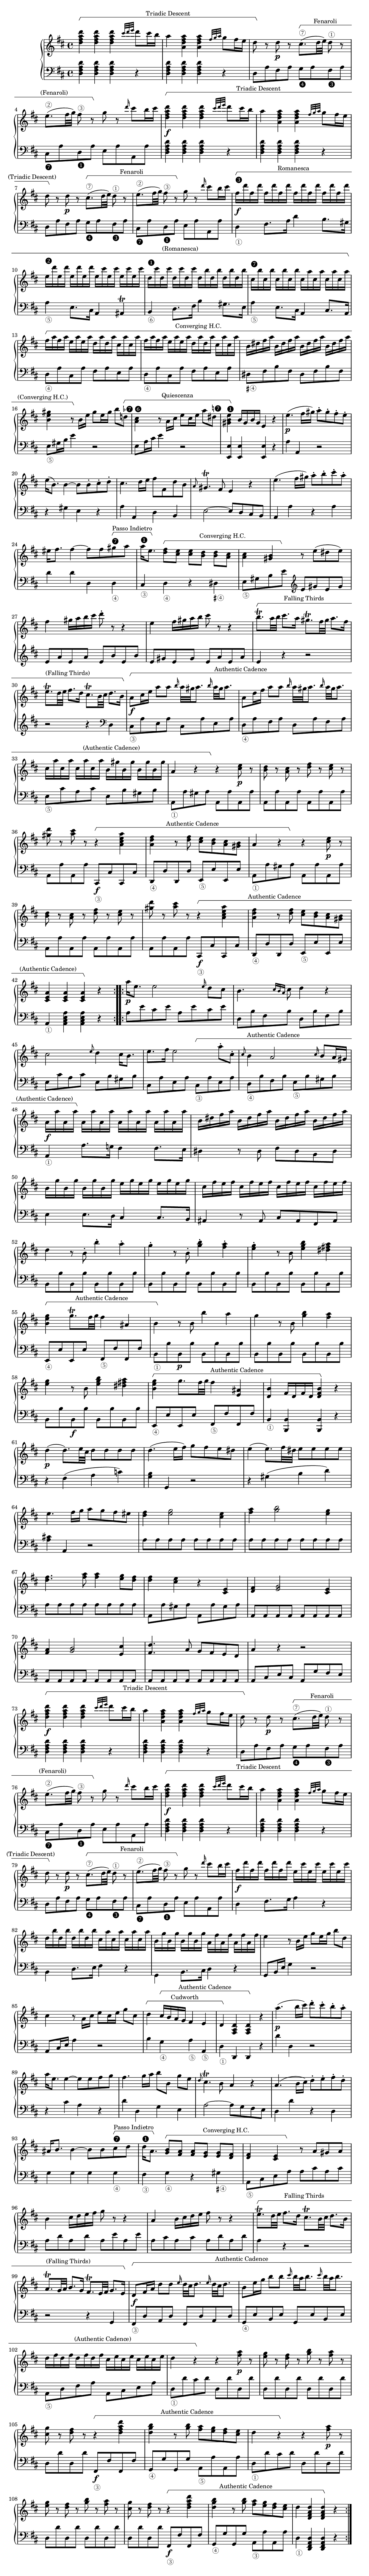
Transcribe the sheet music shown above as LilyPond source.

\version "2.24.0"
\include "../../stylesheets/annotation.ly"
\include "../../stylesheets/score.ly"
\include "../../stylesheets/typography.ly"

piece = "Allegro di molto"

global = {
  \time 4/4
  \key d \major
}

upVoice = \new Voice {
  \relative c' {
    \repeat volta 2 {
      \clef "treble"
      <d'' a fis d>4 \triadicDescent <d a fis d> <d a fis d> \grace { cis32 d e } d8 cis16 b |
      a4 <a fis d a> <a fis d a> \grace { fis32 g a } g8 fis16 e |
      d8 \stopGroup r d \p r cis8. ^\bti \fenaroli ( d32 e ) d8 ^\bdo r |
      e8. ^\bre ( fis32 g ) fis8 ^\bmi r \stopGroup g r \grace { d'16 } cis8 b16 cis |
      <d a fis d>4 \triadicDescent \f <d a fis d> <d a fis d> \grace { cis32 d e } d8 cis16 b |
      a4 <a fis d a> <a fis d a> \grace { fis32 g a } g8 fis16 e |
      d8 \stopGroup r d \p r cis8. ^\bti \fenaroli ( d32 e ) d8 ^\bdo r |
      e8. ^\bre ( fis32 g ) fis8 ^\bmi r \stopGroup g r \grace { d'16 } cis8 b16 cis |
      fis,16 \f \mmi \romanesca d' fis, d' fis, d' fis, d' fis, d' fis, d' fis, d' fis, d' | \barNumberCheck #10
      e,16 \mre d' e, d' e, d' e, d' e, cis' e, cis' e, cis' e, cis' |
      d,16 \mdo cis' d, cis' d, cis' d, cis' d, b' d, b' d, b' d, b' |
      cis,16 \mti b' cis, b' cis, b' cis, b' cis, a' cis, a' cis, a' cis, a' \stopGroup |
      fis16 \converginghc a fis a e a e a d, a' d, a' cis, a' cis, a' |
      fis16 a fis a e a e a d, a' d, a' cis, a' cis, a' |
      b,16 dis fis a b, dis fis a b, dis fis a b, dis fis a |
      <gis e b>4 r8 \stopGroup b,16 e gis8 e16 gis b8 d,! \mties \quiescenza |
      <cis a>4 \mla r8 a16 cis e8 cis16 e a8 dis, \mtina |
      <e b gis>4 \mdo \stopGroup b16 gis b gis e4 r |
      e'4. ( \p fis16 gis ) a8 -. gis -. fis -. e -. | \barNumberCheck #20
      e16 ( b8. ) b4 ~ b8 b -. cis -. d -. |
      cis4. d16 e fis8 fis, d' b |
      \grace { a8 } gis4. \trill fis8 e4 r |
      e'4. ( fis16 gis ) a8 -. b -. cis -. a -. |
      eis16 fis8. fis4 ~ fis8 fis gis \mti \passoIndietro a |
      a16 \mdo e8. \stopGroup <fis d>8 \tweak HorizontalBracket.shorten-pair #'(0 . -3) \converginghc [ <e cis> ] <e cis> [ <d b> ] <d b> [ <cis a> ] |
      <cis a>4 <b gis> \stopGroup r8 e ( dis e ) |
      fis4 gis16 a b cis d8 -. r r4 |
      e,4 fis16 gis a b cis8 r r4 |
      b8. \trill \fallingThirds a32 b cis8. a16 gis8. \trill fis32 gis a8. fis16 | \barNumberCheck #30
      e8. \trill d32 e fis8. d16 cis8. \trill b32 cis d8. b16 \stopGroup |
      a8 \tweak HorizontalBracket.shorten-pair #'(0 . -4.5) \authenticCadence \f cis16 e a8 a \grace { b16 } a32 gis a8. \grace { b16 } a32 gis a8. |
      a,8 d16 fis a8 a \grace { b16 } a32 gis a8. \grace { b16 } a32 gis a8. |
      cis,16 a' cis, a' cis, a' cis, a' b, gis' b, gis' b, gis' b, gis' |
      a,4 r \stopGroup r <e' cis>8 \p r |
      <d b>8 r <cis a> r <fis d> r <e cis> r |
      <d' gis,>8 r <cis a> r r4 \tweak HorizontalBracket.shorten-pair #'(0 . -3) \authenticCadence <a e cis a> |
      <fis d a>4 r8 <fis d> <e cis> <d b> <cis a> <b gis> |
      a4 r \stopGroup r <e' cis>8 \p r |
      <d b>8 r <cis a> r <fis d> r <e cis> r | \barNumberCheck #40
      <d' gis,>8 r <cis a> r r4 \authenticCadence <a e cis a> |
      <fis d a>4 r8 <fis d> <e cis> <d b> <cis a> <b gis> |
      <a e cis>4 <a e cis> <a e cis> \stopGroup r
    }
    \repeat volta 2 {
      a'16 \p e8. e2 \grace { e16 } d8 cis |
      b4. \grace { cis16 b a } cis8 d4 r |
      cis2 \grace { e8 } d4 cis16 b8. |
      e8. fis16 e2 a8 -. \tweak HorizontalBracket.shorten-pair #'(-7.5 . 0) \authenticCadence cis,8 -. |
      \grace { cis8 } b4 a2 \grace { cis16 } b8 a16 gis |
      a16 \f a' a, a' \stopGroup a, a' a, a' a, a' a, a' a, a' a, a' |
      b,16 dis fis a b, dis fis a b, dis fis a b, dis fis a | \barNumberCheck #50
      b,16 g' b, g' b, g' b, g' e g e g e g e g |
      cis,16 fis e fis cis fis e fis cis fis e fis cis fis e fis |
      d4 r8 b -. b'4 -. a -. |
      g4 -. r8 b, -. <b' g>4 -.  <a fis> -. |
      <g e>4 -. r8 b, <b' g e>4 <a fis! dis> |
      <g e b>4 \authenticCadence g8. \trill fis32 g fis4 ais, |
      b4 \stopGroup r8 b b'4 a |
      g4 r8 b, <b' g>4 <a fis> |
      <g e>4 r8 b, <b' g e>4 <a fis! dis> |
      <g e b>4 \authenticCadence g8. fis32 g fis4 <ais, e> | \barNumberCheck #60
      <b d,>4 fis16 d fis d <b' fis d>4 \stopGroup r |
      d4 ( \p d8. ) e32 cis d8 d d d |
      d4. ( e16 fis ) g8 fis e dis |
      e4 ( e8. ) fis32 dis e8 e e e |
      e4. fis16 g a8 g fis eis |
      <fis d>4 <g e>2 <e cis>4 |
      <a fis>4 <b g>2 <g e>4 |
      <fis d>4. <a fis>8 <a fis>4 <g e>8 <fis d> |
      <fis d>4 <e cis> r <e, cis> |
      <fis d>4 <g e>2 <e cis>4 | \barNumberCheck #70
      <a fis>4 <b g>2 <cis e,>4 |
      <d fis,>4. a8 g fis e d |
      a'4 r r2 |
      <d' a fis d>4 \triadicDescent \f <d a fis d> <d a fis d> \grace { cis32 d e } d8 cis16 b |
      a4 <a fis d a> <a fis d a> \grace { fis32 g a } g8 fis16 e |
      d8 \stopGroup r d \p r cis8. ^\bti \fenaroli ( d32 e ) d8 ^\bdo r |
      e8. ^\bre ( fis32 g ) fis8 ^\bmi r \stopGroup g r \grace { d'16 } cis8 [ b16 cis ] |
      <d a fis d>4 \triadicDescent \f <d a fis d> <d a fis d> \grace { cis32 d e } d8 cis16 b |
      a4 <a fis d a>4 <a fis d a> \grace { fis32 g a } g8 fis16 e |
      d8 \stopGroup r d \p r cis8. ^\bti \fenaroli ( d32 e ) d8 ^\bdo r | \barNumberCheck #80
      e8. ^\bre ( fis32 g ) fis8 ^\bmi r \stopGroup g r \grace { d'16 } cis8 b16 cis |
      fis,16 \f d' fis, d' fis, d' fis, d' e, cis' e, cis' e, cis' e, cis' |
      d,16 b' d, b' d, b' d, b' cis, a' cis, a' cis, a' cis, a' |
      b,16 g' b, g' b, g' b, g' a, fis' a, fis' a, fis' a, fis' |
      e4 r8 b16 e g8 e16 g b8 d, |
      cis4 r8 a16 cis e8 cis16 e g8 cis, |
      \revert HorizontalBracket.outside-staff-priority
      d4 cis16 \authenticCadence \tweak HorizontalBracket.shorten-pair #'(-4.5 . 0) \cudworth b a g fis4 e |
      d4 \stopGroup <d a fis> <d a fis> \stopGroup r |
      \override HorizontalBracket.outside-staff-priority = #460
      a''4. ( \p b16 cis ) d8 -. cis -. b -. a -. |
      a16 e8. e4 ~ e8 e fis g | \barNumberCheck #90
      fis4. g16 [ a ] b8 [ b, ] g' [ e ] |
      \grace { d8 } cis4. \trill b8 a4 r |
      a4. ( b16 cis ) d8 -. e -. fis -. d -. |
      ais16 b8. b4 ~ b8 b cis \passoIndietro \mti d |
      d16 \mdo a8. \stopGroup <b g>8 \tweak HorizontalBracket.shorten-pair #'(0 . -3) \converginghc [ <a fis> ] <a fis> [ <g e> ] <g e> [ <fis d> ] |
      <fis d>4 <e cis> \stopGroup r8 a gis a |
      b4 cis16 d e fis g8 r r4 |
      a,4 b16 cis d e fis8 r r4 |
      e8. \fallingThirds \trill [ d32 e ] fis8. [ d16 ] cis8. \trill [ b32 cis ] d8. [ b16 ] |
      a8. \trill  [ g32 a ] b8. [ g16 ] fis8. \trill [ e32 fis ] g8. [ e16 ] \stopGroup | \barNumberCheck #100
      d8 \authenticCadence \f fis16 a d8 d \grace { e16 } d32 cis d8. \grace { e16 } d32 cis d8. |
      b8 e16 g b8 b \grace { cis16 } b32 a b8. \grace { cis16 } b32 a b8. |
      d,16 fis d fis d fis d fis cis e cis e cis e cis e |
      d4 r \stopGroup r <a' fis>8 \p r |
      <g e>8 r <fis d> r <b g> r <a fis> r |
      <g cis,>8 r <fis d> r r4 \authenticCadence <d' a fis d> |
      <b g d>4 r8 <b g> <a fis> <g e> <fis d> <e cis> |
      d4 r \stopGroup r <a' fis>8 \p r |
      <g e>8 r <fis d> r <b g> r <a fis> r |
      <g cis,>8 r <fis d> r r4 \authenticCadence <d' a fis d> | \barNumberCheck #110
      <b g d>4 r8 <b g> <a fis> <g e> <fis d> <e cis> |
      d4 <d a fis d> <d a fis d> \stopGroup r
    }
  }
}

downVoice = \new Voice {
  \relative c {
    \repeat volta 2 {
      \clef "bass"
      <d' a fis d>4 <d a fis d> <d a fis d> r |
      <d a fis d>4 <d a fis d> <d a fis d> r |
      d,8 a' fis a g _\mfa a fis _\mmi a |
      cis,8 _\mti a' d, _\mdo a' e a a, a' |
      <d a fis d>4 <d a fis d> <d a fis d> r |
      <d a fis d>4 <d a fis d> <d a fis d> r |
      d,8 a' fis a g _\mfa a fis _\mmi a |
      cis,8 _\mti a' d, _\mdo a' e a a, a' |
      d,4 \bdo fis8. a16 d4 b8. gis16 | \barNumberCheck #10
      a4 \bso e8. cis16 a4 ais4 \trill |
      b4 \bla d8. fis16 b4 gis8. e16 |
      a4 \bso e8. cis16 a4 cis8. a16 |
      d8 \bfa a' cis, a' fis a e a |
      d,8 \bfa a' cis, a' fis a e a |
      dis,8 \bfais fis b fis dis fis b fis |
      e8 \bso gis16 b e4 r2 |
      e,8 a16 cis e4 r2 |
      <e, e,>4 <e e,> <e e,> r |
      a4 a, r2 | \barNumberCheck #20
      r4 gis' e r |
      a4 a, d b |
      e2 ~ e8 d cis b |
      a4 a' r a |
      d4 d d, d \bfa |
      cis4 \bmi d \bfa r dis \bfais |
      e8 \bso gis b e \clef "treble" e gis e gis |
      e8 a e a e b' e, b' |
      e,8 gis e gis e a e a |
      e4 r r2 | \barNumberCheck #30
      r2 r4 \clef "bass" d, |
      cis8 \bmi a' e a cis, a' e a |
      d,8 \bfa a' fis a d, a' fis a |
      e8 \bso cis' a cis e, b' gis b |
      a,8 \bdo a' gis a a, a' a, a' |
      a,8 a' a, a' a, a' a, a' |
      a,8 a' a, a' cis,, \bmi \f cis' cis, cis' |
      d,8 \bfa d' d, d' e, \bso e' e, e' |
      a,8 \bdo a' gis a a, a' a, a' |
      a,8 a' a, a' a, a' a, a' | \barNumberCheck #40
      a,8 a' a, a' cis,, \bmi \f cis' cis, cis' |
      d,8 \bfa d' d, d' e, \bso e' e, e' |
      a,4 \bdo <a' e cis a> <a e cis a> r
    }
    \repeat volta 2 {
      a8 e' cis e a, e' cis e |
      d,8 b' fis b d, b' fis b |
      e,8 cis' a cis e, b' gis b |
      cis,8 a' e a cis, \bmi a' e a |
      d,8 \bfa b' fis b e, \bso b' gis b |
      a,4 \bdo a'8. g!16 fis4 fis8. e16 |
      dis4 r8 dis fis dis b dis | \barNumberCheck #50
      e4 e8. d16 cis4 cis8. b16 |
      ais4 r8 ais cis ais fis ais |
      b8 b' b, b' b, b' b, b' |
      b,8 b' b, b' b, b' b, b' |
      b,8 b' b, b' b, b' b, b' |
      e,,8 \bfa e' e, e' fis, \bso fis' fis, fis' |
      b,8 \bdo b' b, \p b' b, b' b, b' |
      b,8 b' b, b' b, b' b, b' |
      b,8 b' b, \f b' b, b' b, b' |
      e,,8 \bfa e' e, e' fis, \bso fis' fis, fis' | \barNumberCheck #60
      b,4 \bdo <b b,> <b b,> r |
      r4 fis' ( a c ) |
      <b g>4 g, r2 |
      r4 gis' ( b d ) |
      <cis! a>4 a, r2 |
      a'8 a a a a a a a |
      a8 a a a a a a a |
      a8 a a a a a a a |
      a,8 a' gis a a, a' gis a |
      a,8 a a a a a a a | \barNumberCheck #70
      a8 a a a a a a a |
      a8 a a a a a a a |
      a8 cis e cis \stemUp a g' fis e |
      \stemDown <d' a fis d>4 <d a fis d> <d a fis d> r |
      <d a fis d>4 <d a fis d> <d a fis d> r |
      d,8 a' fis a g _\mfa a fis _\mmi a |
      cis,8 _\mti a' d, _\mdo a' e a a, a' |
      <d a fis d>4 <d a fis d> <d a fis d> r |
      <d a fis d>4 <d a fis d> <d a fis d> r |
      d,8 a' fis a g _\mfa a fis _\mmi a | \barNumberCheck #80
      cis,8 _\mti a' d, _\mdo a' e a a, a' |
      d,4 fis8. g16 a4 r |
      b,4 d8. e16 fis4 r |
      g,4 b8. cis16 d4 r |
      \stemUp g,8 b16 e \stemDown g4 r2 |
      \stemUp a,8 cis16 e \stemDown a4 r2 |
      b4 g \bfa a \bso \stemUp a, \bso |
      \stemDown d4 \bdo \stemUp d, d r |
      \stemNeutral d''4 d, r2 |
      r4 cis' a r | \barNumberCheck #90
      d4 d, g e |
      a2 ~ a8 g fis e |
      d4 d' r d, |
      g4 g g g \bfa |
      fis4 \bmi g \bfa r gis \bfais |
      a,8 \bso cis e a a cis a cis |
      a8 d a d a e' a, e' |
      a,8 cis a cis a d a d |
      a4 r4 r2 |
      r2 r4 g, | \barNumberCheck #100
      fis8 \bmi d' a d fis, d' a d |
      g,8 \bfa e' b e g, e' b e |
      a,8 \bso d fis a a, cis e a |
      d,8 \bdo d' cis d d, d' d, d' |
      d,8 d' d, d' d, d' d, d' |
      d,8 d' d, d' fis,, \bmi \f fis' fis, fis' |
      g,8 \bfa g' g, g' a, \bso a' a, a' |
      d,8 \bdo d' cis d d, d' d, d' |
      d,8 d' d, d' d, d' d, d' |
      d,8 d' d, d' fis,, \bmi \f fis' fis, fis' | \barNumberCheck #110
      g,8 \bfa g' g, g' a, \bmi a' a, a' |
      d,4 \bdo <d a fis d> <d a fis d> r
    }
  }
}

\score {
  \new PianoStaff <<
    \new Staff = "up" << \global \upVoice >>
    \new Staff = "down" << \global \downVoice >>
  >>
}
